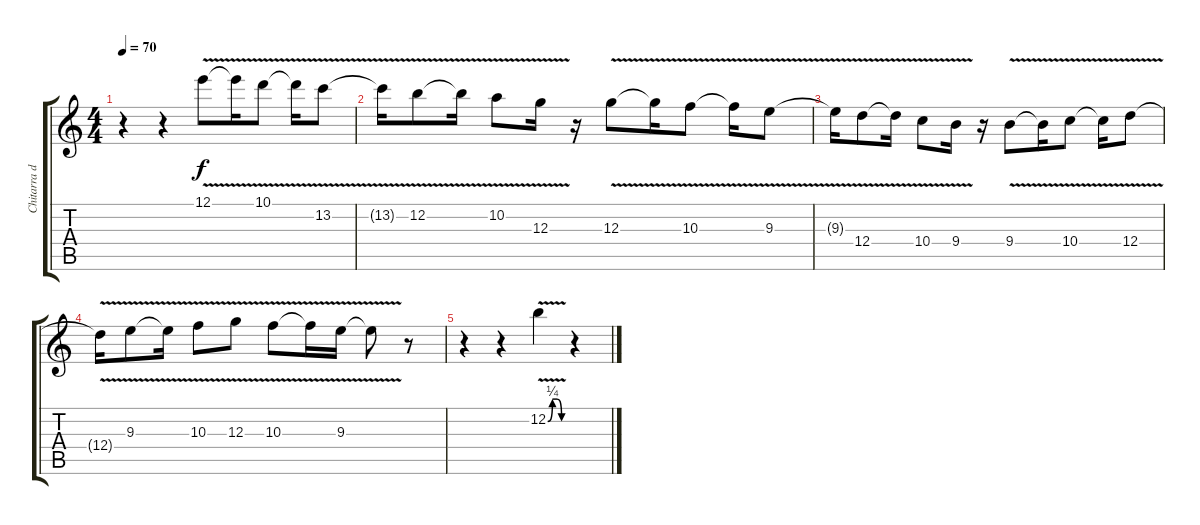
\track ("Chitarra distorta 2" "Chitarra d") {instrument distortionguitar}
\staff {score tabs}
\tuning (E4 B3 G3 D3 A2 E2) {hide}
\ts (4 4)
\tempo 70
\clef g2
\ks c
r.4{dy f} r.4 12.1{v}.8 12.1{t}.16 10.1{v}.8 10.1{t}.16 13.2{v}.8 |
13.2{t}.16 12.2{v}.8 12.2{t}.16 10.2{v}.8 12.3{v}.16 r.16 12.3{v}.8 12.3{t}.16 10.3{v}.8 10.3{t}.16 9.3{v}.8 |
9.3{t}.16 12.4{v}.8 12.4{t}.16 10.4{v}.8 9.4{v}.16 r.16 9.4{v}.8 9.4{t}.16 10.4{v}.8 10.4{t}.16 12.4{v}.8 |
12.4{t}.16 9.3{v}.8 9.3{t}.16 10.3{v}.8 12.3{v}.8 10.3{v}.8 10.3{t}.16 9.3{v}.16 9.3{t}.8 r.8 |
r.4 r.4 12.2{be (custom 0 0 15 1 30 1 45 0 60 0) v}.4 r.4
